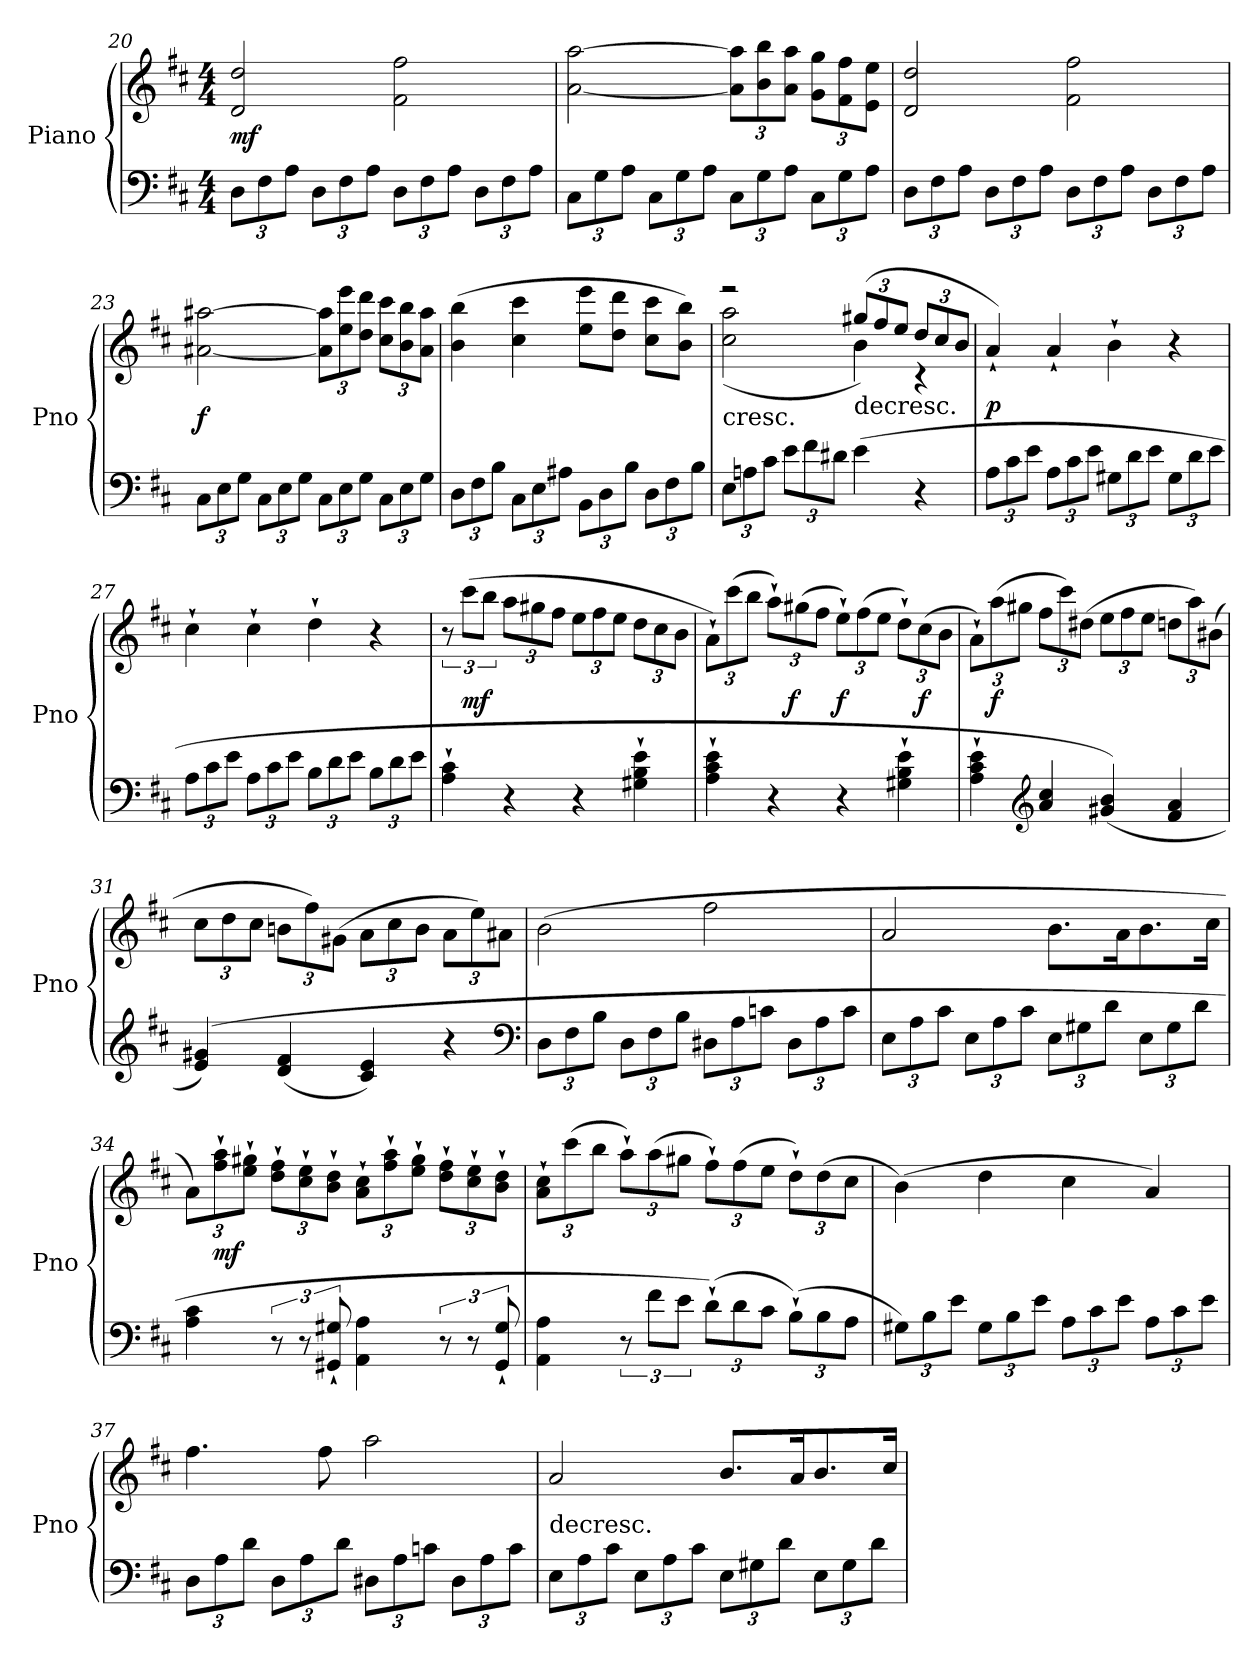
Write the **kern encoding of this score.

**kern	**kern	**dynam
*part1	*part1	*part1
*staff2	*staff1	*staff1/2
*I"Piano	*	*
*I'Pno	*	*
*clefF4	*clefG2	*
*k[f#c#]	*k[f#c#]	*
*D:	*D:	*
*M4/4	*M4/4	*
=20	=20	=20
12D\L	2d/ 2dd/	mf
12F#\	.	.
12A\J	.	.
12D\L	.	.
12F#\	.	.
12A\J	.	.
12D\L	2f#\ 2ff#\	.
12F#\	.	.
12A\J	.	.
12D\L	.	.
12F#\	.	.
12A\J	.	.
=21	=21	=21
12C#\L	[2a\ [2aa\	.
12G\	.	.
12A\J	.	.
12C#\L	.	.
12G\	.	.
12A\J	.	.
12C#\L	12a]\ 12aa]\L	.
12G\	12b\ 12bb\	.
12A\J	12a\ 12aa\J	.
12C#\L	12g\ 12gg\L	.
12G\	12f#\ 12ff#\	.
12A\J	12e\ 12ee\J	.
=22	=22	=22
12D\L	2d/ 2dd/	.
12F#\	.	.
12A\J	.	.
12D\L	.	.
12F#\	.	.
12A\J	.	.
12D\L	2f#\ 2ff#\	.
12F#\	.	.
12A\J	.	.
12D\L	.	.
12F#\	.	.
12A\J	.	.
=23	=23	=23
12C#\L	[2a#X\ [2aa#X\	f
12E\	.	.
12G\J	.	.
12C#\L	.	.
12E\	.	.
12G\J	.	.
12C#\L	12a#]\ 12aa#]\L	.
12E\	12ee\ 12eee\	.
12G\J	12dd\ 12ddd\J	.
12C#\L	12cc#\ 12ccc#\L	.
12E\	12b\ 12bb\	.
12G\J	12a#\ 12aa#\J	.
=24	=24	=24
12D\L	(4b\ 4bb\	.
12F#\	.	.
12B\J	.	.
12C#\L	4cc#\ 4ccc#\	.
12E\	.	.
12A#X\J	.	.
12BB\L	8ee\ 8eee\L	.
12D\	.	.
.	8dd\ 8ddd\J	.
12B\J	.	.
12D\L	8cc#\ 8ccc#\L	.
12F#\	.	.
.	8b\ 8bb\J)	.
12B\J	.	.
=25	=25	=25
*	*^	*
!	!LO:TX:c:t=cresc.	!	!
12E\L	2r	(2cc#\ 2aa\	.
12An\	.	.	.
12c#\J	.	.	.
12e\L	.	.	.
12f#\	.	.	.
12d#X\J	.	.	.
!	!LO:TX:c:t=decresc.	!	!
(4e\	(12gg#X/L)	4b\	.
.	12ff#/	.	.
.	12ee/J	.	.
4r	12dd/L	4r	.
.	12cc#/	.	.
.	12b/J	.	.
*	*v	*v	*
=26	=26	=26
12A\L	4a`/)	p
12c#\	.	.
12e\J	.	.
12A\L	4a`/	.
12c#\	.	.
12e\J	.	.
12G#X\L	4b`\	.
12d\	.	.
12e\J	.	.
12G#\L	4r	.
12d\	.	.
12e\J	.	.
=27	=27	=27
12A\L	4cc#`\	.
12c#\	.	.
12e\J	.	.
12A\L	4cc#`\	.
12c#\	.	.
12e\J	.	.
12B\L	4dd`\	.
12d\	.	.
12e\J	.	.
12B\L	4r	.
12d\	.	.
12e\J	.	.
=28	=28	=28
4A`\ 4c#`\	12r	.
.	(12ccc#\L	mf
.	12bb\J	.
4r	12aa\L	.
.	12gg#X\	.
.	12ff#\J	.
4r	12ee\L	.
.	12ff#\	.
.	12ee\J	.
4G#X`\ 4B`\ 4e`\	12dd\L	.
.	12cc#\	.
.	12b\J	.
=29	=29	=29
4A`\ 4c#`\ 4e`\	12a`\L)	.
.	(12ccc#\	.
.	12bb\J	.
4r	12aa`\L)	.
.	(12gg#X\	f
.	12ff#\J	.
4r	12ee`\L)	f
.	(12ff#\	.
.	12ee\J	.
4G#X`\ 4B`\ 4e`\	12dd`\L)	.
.	(12cc#\	f
.	12b\J	.
=30	=30	=30
4A`\ 4c#`\ 4e`\	12a`\L)	.
.	(12aa\	f
.	12gg#X\J	.
*clefG2	*	*
4a/ 4cc#/	12ff#\L	.
.	12ccc#\)	.
.	(12dd#X\J	.
(4g#X/ 4b/)	12ee\L	.
.	12ff#\	.
.	12ee\J	.
4f#/ 4a/	12ddn\L	.
.	12aa\)	.
.	(12b#X\J	.
=31	=31	=31
(4e/ 4g#X/)	12cc#\L	.
.	12dd\	.
.	12cc#\J	.
(4d/ 4f#/	12bn\L	.
.	12ff#\)	.
.	(12g#X\J	.
4c#/ 4e/)	12a\L	.
.	12cc#\	.
.	12b\J	.
4r	12a\L	.
.	12ee\)	.
.	12a#X\J	.
*clefF4	*	*
=32	=32	=32
12D\L	(2b\	.
12F#\	.	.
12B\J	.	.
12D\L	.	.
12F#\	.	.
12B\J	.	.
12D#X\L	2ff#\	.
12A\	.	.
12cn\J	.	.
12D#\L	.	.
12A\	.	.
12c\J	.	.
=33	=33	=33
12E\L	2a/	.
12A\	.	.
12c#\J	.	.
12E\L	.	.
12A\	.	.
12c#\J	.	.
12E\L	8.b\L	.
12G#X\	.	.
12d\J	.	.
.	16a\K	.
12E\L	8.b\	.
12G#\	.	.
12d\J	.	.
.	16cc#\Jk	.
=34	=34	=34
4A\ 4c#\	12a\L)	.
.	12ff#`\ 12aa`\	mf
.	12ee`\ 12gg#X`\J	.
12r	12dd`\ 12ff#`\L	.
12r	12cc#`\ 12ee`\	.
12GG#X`/ 12G#X`/	12b`\ 12dd`\J	.
4AA\ 4A\	12a`\ 12cc#`\L	.
.	12ff#`\ 12aa`\	.
.	12ee`\ 12gg#`\J	.
12r	12dd`\ 12ff#`\L	.
12r	12cc#`\ 12ee`\	.
12GG#`/ 12G#`/	12b`\ 12dd`\J	.
=35	=35	=35
4AA\ 4A\	12a`\ 12cc#`\L	.
.	(12ccc#\	.
.	12bb\J	.
12r	12aa`\L)	.
12f#\L	(12aa\	.
12e\J	12gg#X\J	.
(12d`\L)	12ff#`\L)	.
12d\	(12ff#\	.
12c#\J	12ee\J	.
(12B`\L)	12dd`\L)	.
12B\	(12dd\	.
12A\J	12cc#\J	.
=36	=36	=36
12G#X\L)	(4b\)	.
12B\	.	.
12e\J	.	.
12G#\L	4dd\	.
12B\	.	.
12e\J	.	.
12A\L	4cc#\	.
12c#\	.	.
12e\J	.	.
12A\L	4a/)	.
12c#\	.	.
12e\J	.	.
=37	=37	=37
12D\L	4.ff#\	.
12A\	.	.
12d\J	.	.
12D\L	.	.
12A\	.	.
.	8ff#\	.
12d\J	.	.
12D#X\L	2aa\	.
12A\	.	.
12cn\J	.	.
12D#\L	.	.
12A\	.	.
12c\J	.	.
=38	=38	=38
!	!LO:TX:c:t=decresc.	!
12E\L	2a/	.
12A\	.	.
12c#\J	.	.
12E\L	.	.
12A\	.	.
12c#\J	.	.
12E\L	8.b/L	.
12G#X\	.	.
12d\J	.	.
.	16a/K	.
12E\L	8.b/	.
12G#\	.	.
12d\J	.	.
.	16cc#/Jk	.
=	=	=
*-	*-	*-
